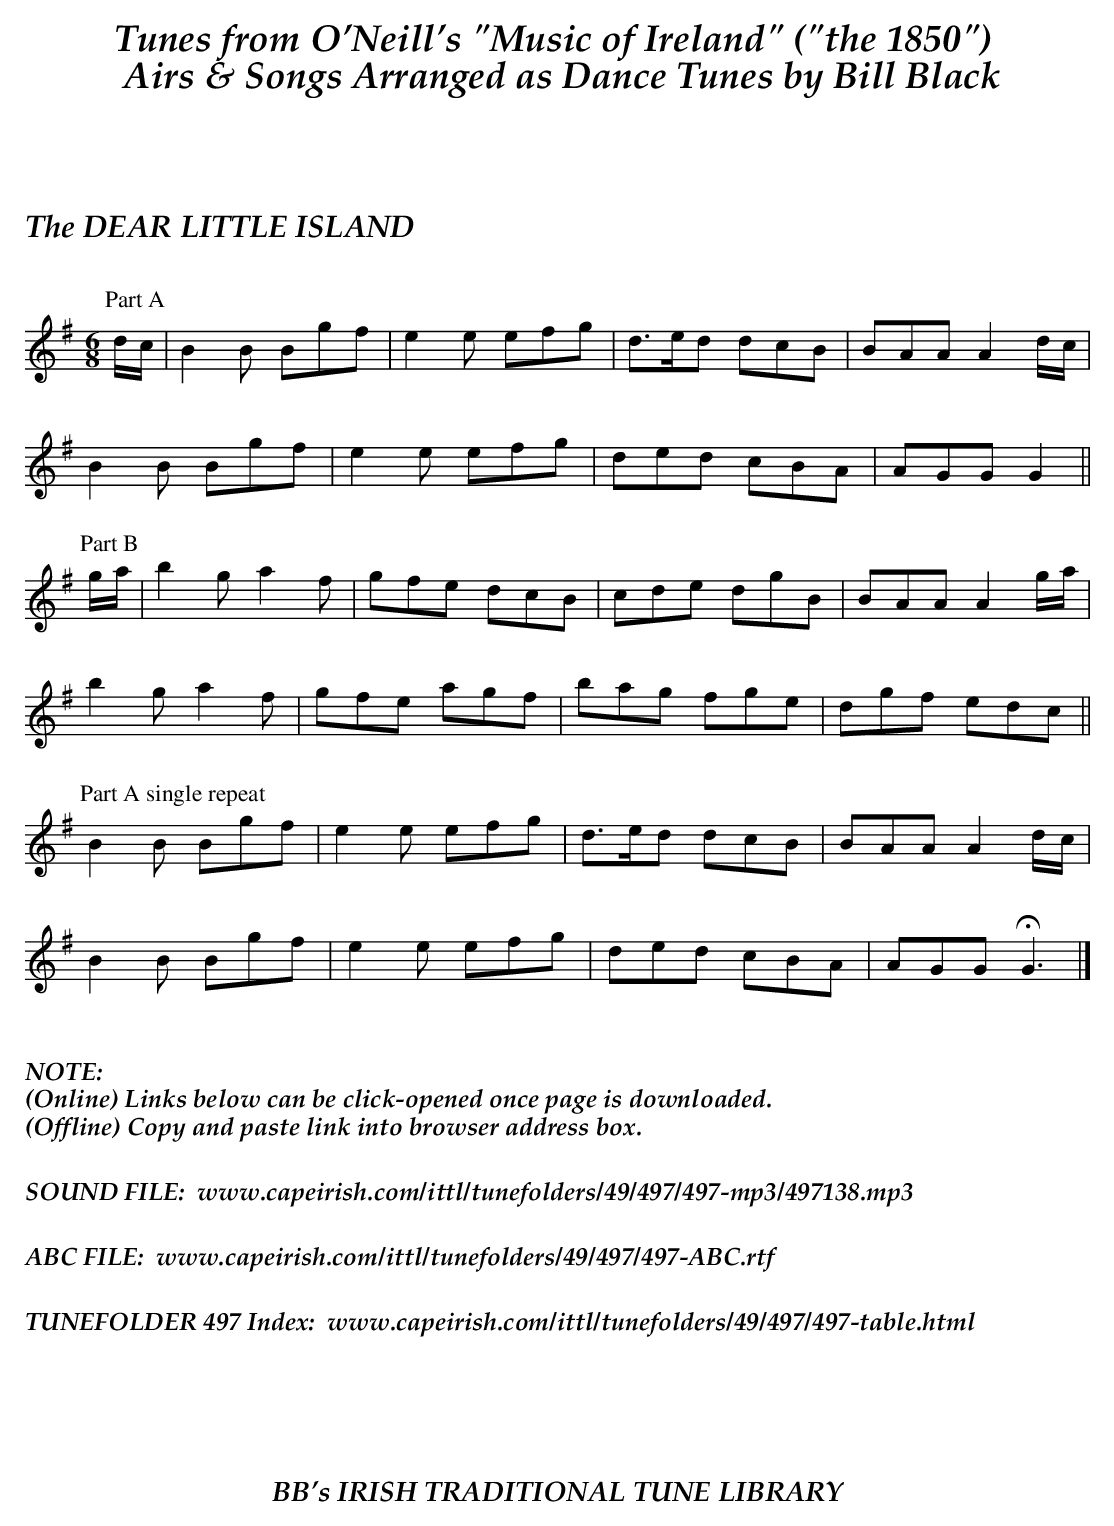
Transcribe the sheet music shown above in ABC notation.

X:1
T:DEAR LITTLE ISLAND, The
M:6/8
L:1/8
K:G
P:Part A
d/c/|B2B Bgf|e2e efg|d>ed dcB|BAA A2d/c/|
B2B Bgf|e2e efg|ded cBA|AGG G2||
P:Part B
g/a/|b2g a2f|gfe dcB|cde dgB|BAA A2g/a/|
b2g a2f|gfe agf|bag fge|dgf edc||
P:Part A single repeat
B2B Bgf|e2e efg|d>ed dcB|BAA A2d/c/|
B2B Bgf|e2e efg|ded cBA|AGG HG3|]
%%vskip .3in
%%textoption left
%%textfont "Palatino-BoldItalic" 16
%%begintext
%%NOTE:
(Online) Links below can be click-opened once page is downloaded.
(Offline) Copy and paste link into browser address box.
%%
%%
SOUND FILE:  www.capeirish.com/ittl/tunefolders/49/497/497-mp3/497138.mp3
%%
%%
ABC FILE:  www.capeirish.com/ittl/tunefolders/49/497/497-ABC.rtf
%%
%%
TUNEFOLDER 497 Index:  www.capeirish.com/ittl/tunefolders/49/497/497-table.html
